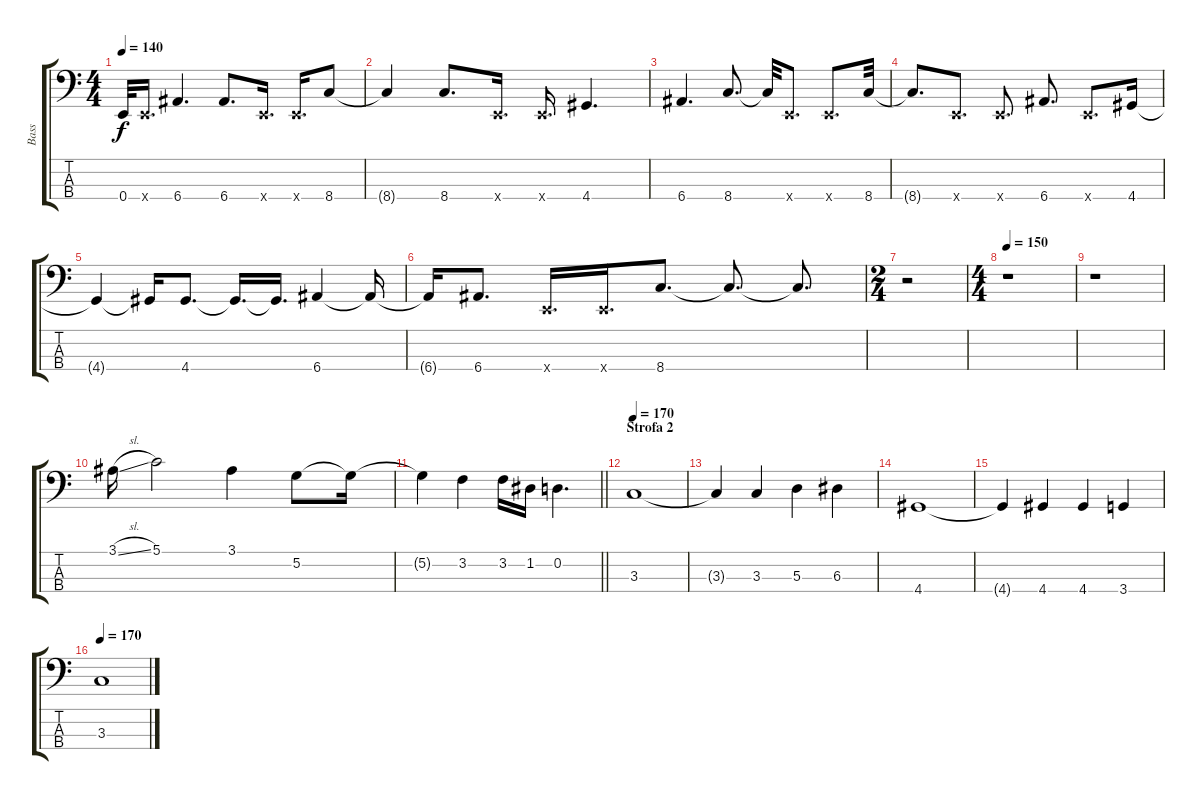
\track ("Bass" "Bass") {instrument electricbassfinger}
\staff {score tabs}
\tuning (G2 D2 A1 E1) {hide}
\ts (4 4)
\tempo 140
\clef f4
\ks c
0.4{t}.32{dy f} 0.4{x}.16{d} 6.4.4{d} 6.4.8{d} 0.4{x}.16{d} 0.4{x}.16{d} 8.4.8 |
8.4{t}.4 8.4.8{d} 0.4{x}.16{d} 0.4{x}.16{d} 4.4.4{d} |
6.4.4{d} 8.4.8{d} 8.4{t}.32 0.4{x}.8{d} 0.4{x}.8{d} 8.4.32 |
8.4{t}.8{d} 0.4{x}.8{d} 0.4{x}.8{d} 6.4.8{d} 0.4{x}.8{d} 4.4.16 |
4.4{t}.4 4.4{t}.16 4.4.8{d} 4.4{t}.16{d} 4.4{t}.16{d} 6.4.4 6.4{t}.16 |
6.4{t}.16 6.4.8{d} 0.4{x}.16{d} 0.4{x}.16{d} 8.4.8{d} 8.4{t}.8{d} 8.4{t}.8{d} |
\ts (2 4)
r.2 |
\ts (4 4)
\tempo 150
r.1 |
r.1 |
3.1{sl}.16 5.1.2 3.1.4 5.2.8 5.2{t}.16 |
\barLineRight lightlight
5.2{t}.4 3.2.4 3.2.16 1.2.16 0.2.4{d} |
\section ("" "Strofa 2")
\tempo 170
3.3.1 |
3.3{t}.4 3.3.4 5.3.4 6.3.4 |
4.4.1 |
4.4{t}.4 4.4.4 4.4.4 3.4.4 |
\tempo 170
3.3.1
